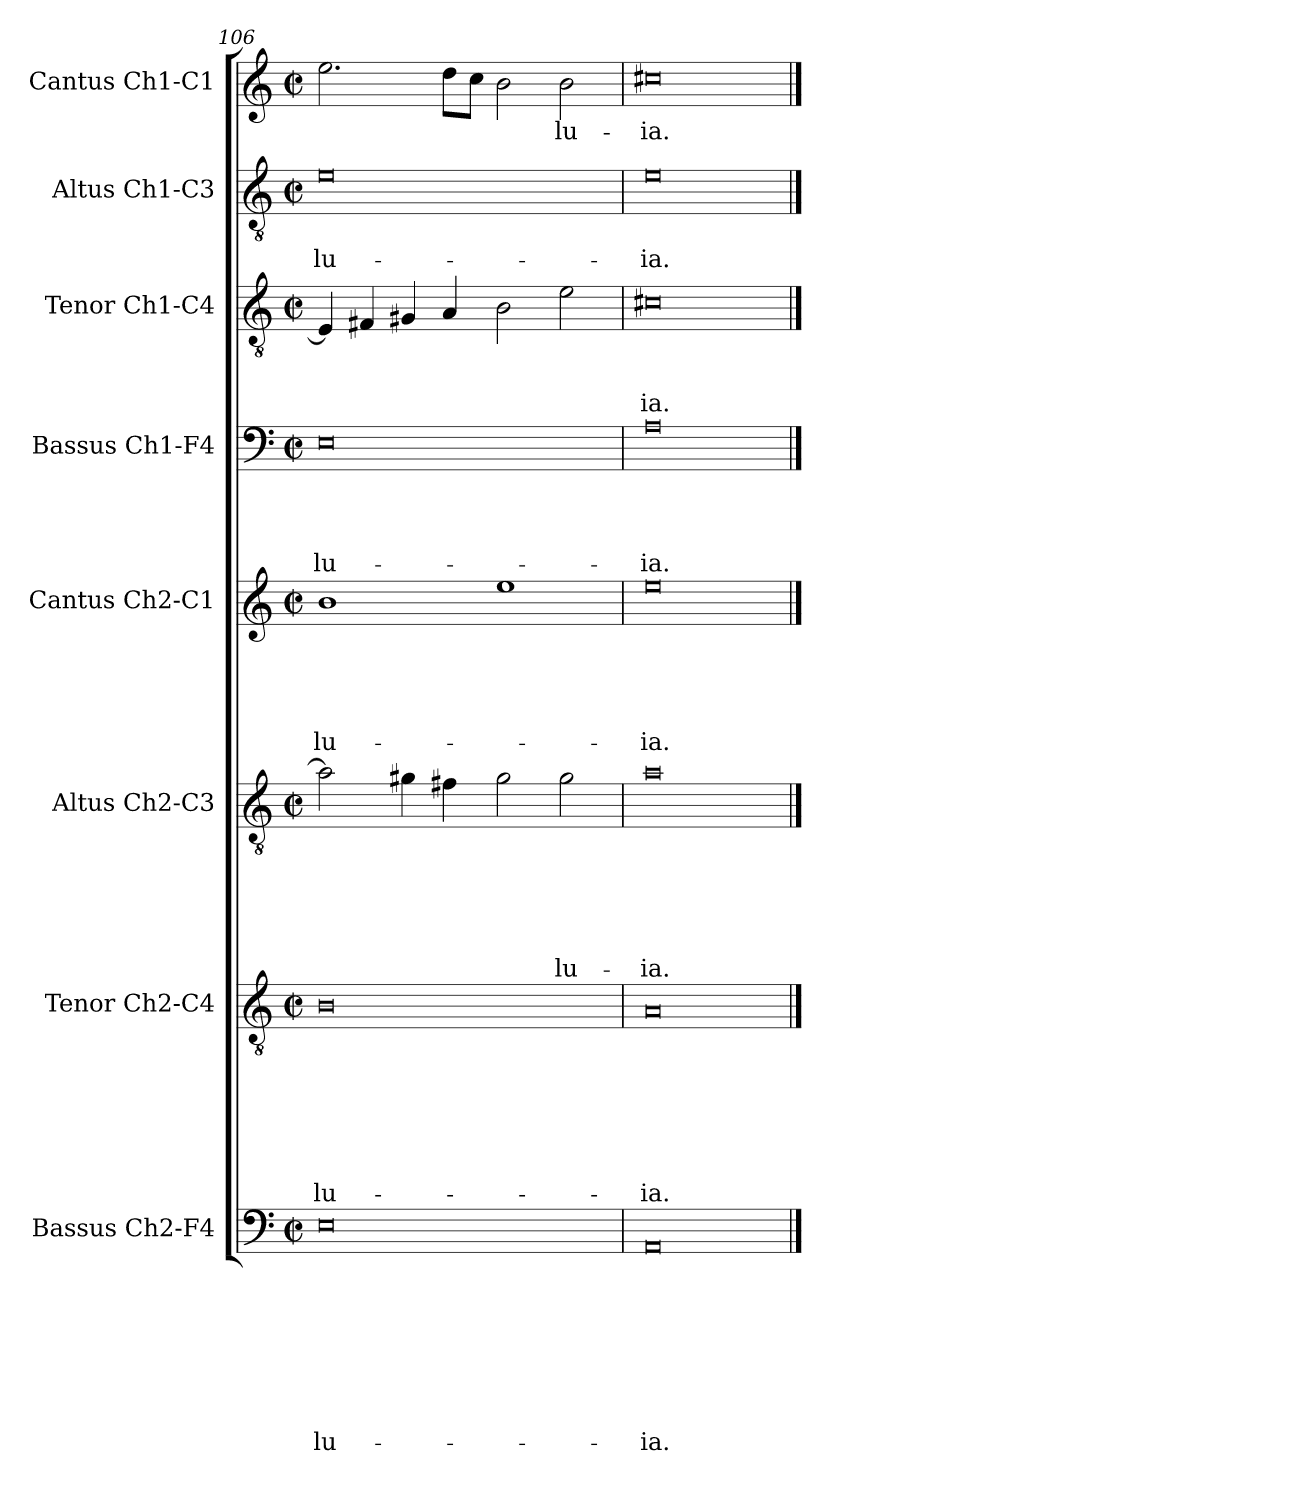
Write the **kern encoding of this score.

**kern	**text	**text	**text	**text	**text	**text	**text	**text	**kern	**text	**text	**text	**text	**text	**text	**text	**kern	**text	**text	**text	**text	**text	**text	**kern	**text	**text	**text	**text	**text	**kern	**text	**text	**text	**text	**kern	**text	**text	**text	**kern	**text	**text	**kern	**text
*part8	*part8	*part8	*part8	*part8	*part8	*part8	*part8	*part8	*part7	*part7	*part7	*part7	*part7	*part7	*part7	*part7	*part6	*part6	*part6	*part6	*part6	*part6	*part6	*part5	*part5	*part5	*part5	*part5	*part5	*part4	*part4	*part4	*part4	*part4	*part3	*part3	*part3	*part3	*part2	*part2	*part2	*part1	*part1
*staff8	*staff8	*staff8	*staff8	*staff8	*staff8	*staff8	*staff8	*staff8	*staff7	*staff7	*staff7	*staff7	*staff7	*staff7	*staff7	*staff7	*staff6	*staff6	*staff6	*staff6	*staff6	*staff6	*staff6	*staff5	*staff5	*staff5	*staff5	*staff5	*staff5	*staff4	*staff4	*staff4	*staff4	*staff4	*staff3	*staff3	*staff3	*staff3	*staff2	*staff2	*staff2	*staff1	*staff1
*I"Bassus Ch2-F4	*	*	*	*	*	*	*	*	*I"Tenor Ch2-C4	*	*	*	*	*	*	*	*I"Altus Ch2-C3	*	*	*	*	*	*	*I"Cantus Ch2-C1	*	*	*	*	*	*I"Bassus Ch1-F4	*	*	*	*	*I"Tenor Ch1-C4	*	*	*	*I"Altus Ch1-C3	*	*	*I"Cantus Ch1-C1	*
*I'B2	*	*	*	*	*	*	*	*	*I'T2	*	*	*	*	*	*	*	*I'A2	*	*	*	*	*	*	*I'C2	*	*	*	*	*	*I'B	*	*	*	*	*I'T	*	*	*	*I'A	*	*	*I'C	*
*clefF4	*	*	*	*	*	*	*	*	*clefGv2	*	*	*	*	*	*	*	*clefGv2	*	*	*	*	*	*	*clefG2	*	*	*	*	*	*clefF4	*	*	*	*	*clefGv2	*	*	*	*clefGv2	*	*	*clefG2	*
*k[]	*	*	*	*	*	*	*	*	*k[]	*	*	*	*	*	*	*	*k[]	*	*	*	*	*	*	*k[]	*	*	*	*	*	*k[]	*	*	*	*	*k[]	*	*	*	*k[]	*	*	*k[]	*
*C:	*	*	*	*	*	*	*	*	*C:	*	*	*	*	*	*	*	*C:	*	*	*	*	*	*	*C:	*	*	*	*	*	*C:	*	*	*	*	*C:	*	*	*	*C:	*	*	*C:	*
*M2/2	*	*	*	*	*	*	*	*	*M2/2	*	*	*	*	*	*	*	*M2/2	*	*	*	*	*	*	*M2/2	*	*	*	*	*	*M2/2	*	*	*	*	*M2/2	*	*	*	*M2/2	*	*	*M2/2	*
*met(c|)	*	*	*	*	*	*	*	*	*met(c|)	*	*	*	*	*	*	*	*met(c|)	*	*	*	*	*	*	*met(c|)	*	*	*	*	*	*met(c|)	*	*	*	*	*met(c|)	*	*	*	*met(c|)	*	*	*met(c|)	*
=106	=106	=106	=106	=106	=106	=106	=106	=106	=106	=106	=106	=106	=106	=106	=106	=106	=106	=106	=106	=106	=106	=106	=106	=106	=106	=106	=106	=106	=106	=106	=106	=106	=106	=106	=106	=106	=106	=106	=106	=106	=106	=106	=106
!	!	!	!	!	!	!	!	!LO:LY:b	!	!	!	!	!	!	!	!LO:LY:b	!	!	!	!	!	!	!	!	!	!	!	!	!LO:LY:b	!	!	!	!	!LO:LY:b	!	!	!	!	!	!	!LO:LY:b	!	!
0E	.	.	.	.	.	.	.	-lu-	0B	.	.	.	.	.	.	-lu-	2a\]	.	.	.	.	.	.	1b	.	.	.	.	-lu-	0E	.	.	.	-lu-	4E/]	.	.	.	0e	.	-lu-	2.ee\	.
.	.	.	.	.	.	.	.	.	.	.	.	.	.	.	.	.	.	.	.	.	.	.	.	.	.	.	.	.	.	.	.	.	.	.	4F#X/	.	.	.	.	.	.	.	.
.	.	.	.	.	.	.	.	.	.	.	.	.	.	.	.	.	4g#X\	.	.	.	.	.	.	.	.	.	.	.	.	.	.	.	.	.	4G#X/	.	.	.	.	.	.	.	.
.	.	.	.	.	.	.	.	.	.	.	.	.	.	.	.	.	4f#X\	.	.	.	.	.	.	.	.	.	.	.	.	.	.	.	.	.	4A/	.	.	.	.	.	.	8dd\L	.
.	.	.	.	.	.	.	.	.	.	.	.	.	.	.	.	.	.	.	.	.	.	.	.	.	.	.	.	.	.	.	.	.	.	.	.	.	.	.	.	.	.	8cc\J	.
.	.	.	.	.	.	.	.	.	.	.	.	.	.	.	.	.	2g#\	.	.	.	.	.	.	1ee	.	.	.	.	.	.	.	.	.	.	2B\	.	.	.	.	.	.	2b\	.
!	!	!	!	!	!	!	!	!	!	!	!	!	!	!	!	!	!	!	!	!	!	!	!LO:LY:b	!	!	!	!	!	!	!	!	!	!	!	!	!	!	!	!	!	!	!	!LO:LY:b
.	.	.	.	.	.	.	.	.	.	.	.	.	.	.	.	.	2g#\	.	.	.	.	.	-lu-	.	.	.	.	.	.	.	.	.	.	.	2e\	.	.	.	.	.	.	2b\	-lu-
=107	=107	=107	=107	=107	=107	=107	=107	=107	=107	=107	=107	=107	=107	=107	=107	=107	=107	=107	=107	=107	=107	=107	=107	=107	=107	=107	=107	=107	=107	=107	=107	=107	=107	=107	=107	=107	=107	=107	=107	=107	=107	=107	=107
!	!	!	!	!	!	!	!	!LO:LY:b	!	!	!	!	!	!	!	!LO:LY:b	!	!	!	!	!	!	!LO:LY:b	!	!	!	!	!	!LO:LY:b	!	!	!	!	!LO:LY:b	!	!	!	!LO:LY:b	!	!	!LO:LY:b	!	!LO:LY:b
0AA	.	.	.	.	.	.	.	-ia.	0A	.	.	.	.	.	.	-ia.	0a	.	.	.	.	.	-ia.	0ee	.	.	.	.	-ia.	0A	.	.	.	-ia.	0c#X	.	.	-ia.	0e	.	-ia.	0cc#X	-ia.
==	==	==	==	==	==	==	==	==	==	==	==	==	==	==	==	==	==	==	==	==	==	==	==	==	==	==	==	==	==	==	==	==	==	==	==	==	==	==	==	==	==	==	==
*-	*-	*-	*-	*-	*-	*-	*-	*-	*-	*-	*-	*-	*-	*-	*-	*-	*-	*-	*-	*-	*-	*-	*-	*-	*-	*-	*-	*-	*-	*-	*-	*-	*-	*-	*-	*-	*-	*-	*-	*-	*-	*-	*-
